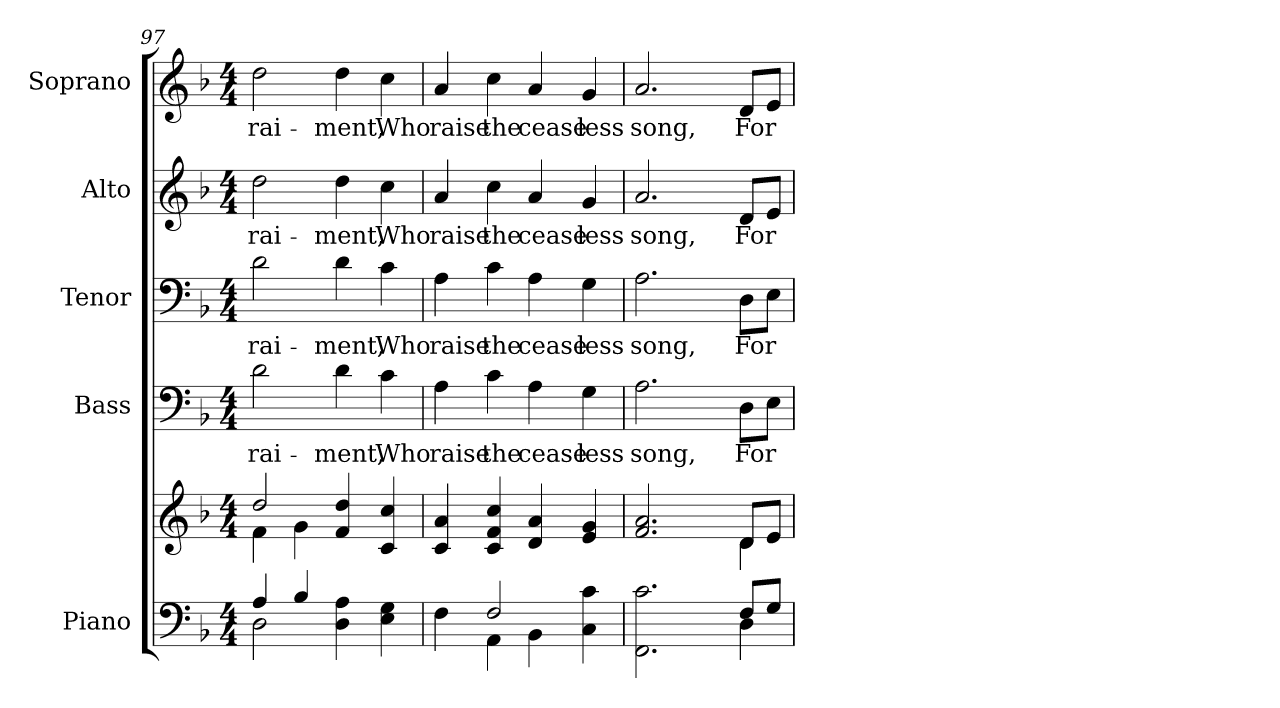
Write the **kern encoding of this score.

**kern	**kern	**kern	**text	**kern	**text	**kern	**text	**kern	**text
*part5	*part5	*part4	*part4	*part3	*part3	*part2	*part2	*part1	*part1
*staff6	*staff5	*staff4	*staff4	*staff3	*staff3	*staff2	*staff2	*staff1	*staff1
*I"Piano	*	*I"Bass	*	*I"Tenor	*	*I"Alto	*	*I"Soprano	*
*I'Pno.	*	*I'B.	*	*I'T.	*	*I'A.	*	*I'S.	*
*clefF4	*clefG2	*clefF4	*	*clefF4	*	*clefG2	*	*clefG2	*
*k[b-]	*k[b-]	*k[b-]	*	*k[b-]	*	*k[b-]	*	*k[b-]	*
*F:	*F:	*F:	*	*F:	*	*F:	*	*F:	*
*M4/4	*M4/4	*M4/4	*	*M4/4	*	*M4/4	*	*M4/4	*
=97	=97	=97	=97	=97	=97	=97	=97	=97	=97
*^	*^	*	*	*	*	*	*	*	*
!	!	!	!	!	!LO:LY:b:color=#000000	!	!	!	!	!	!
!	!	!	!	!	!	!	!LO:LY:b:color=#000000	!	!	!	!
!	!	!	!	!	!	!	!	!	!LO:LY:b:color=#000000	!	!
!	!	!	!	!	!	!	!	!	!	!	!LO:LY:b:color=#000000
4Ai/	2Di\	2ddi/	4fi\	2di\	rai-	2di\	rai-	2ddi\	rai-	2ddi\	rai-
4B-i/	.	.	4gi\	.	.	.	.	.	.	.	.
!	!	!	!	!	!LO:LY:b:color=#000000	!	!	!	!	!	!
!	!	!	!	!	!	!	!LO:LY:b:color=#000000	!	!	!	!
!	!	!	!	!	!	!	!	!	!LO:LY:b:color=#000000	!	!
!	!	!	!	!	!	!	!	!	!	!	!LO:LY:b:color=#000000
4Di\ 4Ai	2ryy	4fi/ 4ddi	2ryy	4di\	-ment,	4di\	-ment,	4ddi\	-ment,	4ddi\	-ment,
!	!	!	!	!	!LO:LY:b:color=#000000	!	!	!	!	!	!
!	!	!	!	!	!	!	!LO:LY:b:color=#000000	!	!	!	!
!	!	!	!	!	!	!	!	!	!LO:LY:b:color=#000000	!	!
!	!	!	!	!	!	!	!	!	!	!	!LO:LY:b:color=#000000
4Ei\ 4Gi	.	4ci/ 4cci	.	4ci\	Who	4ci\	Who	4cci\	Who	4cci\	Who
*	*	*v	*v	*	*	*	*	*	*	*	*
!!LO:LB:g=z
=98	=98	=98	=98	=98	=98	=98	=98	=98	=98	=98
!	!	!	!	!LO:LY:b:color=#000000	!	!	!	!	!	!
!	!	!	!	!	!	!LO:LY:b:color=#000000	!	!	!	!
!	!	!	!	!	!	!	!	!LO:LY:b:color=#000000	!	!
!	!	!	!	!	!	!	!	!	!	!LO:LY:b:color=#000000
4Fi\	4ryy	4ci/ 4ai	4Ai\	raise	4Ai\	raise	4ai/	raise	4ai/	raise
!	!	!	!	!LO:LY:b:color=#000000	!	!	!	!	!	!
!	!	!	!	!	!	!LO:LY:b:color=#000000	!	!	!	!
!	!	!	!	!	!	!	!	!LO:LY:b:color=#000000	!	!
!	!	!	!	!	!	!	!	!	!	!LO:LY:b:color=#000000
2Fi/	4AAi\	4ci/ 4fi 4cci	4ci\	the	4ci\	the	4cci\	the	4cci\	the
!	!	!	!	!LO:LY:b:color=#000000	!	!	!	!	!	!
!	!	!	!	!	!	!LO:LY:b:color=#000000	!	!	!	!
!	!	!	!	!	!	!	!	!LO:LY:b:color=#000000	!	!
!	!	!	!	!	!	!	!	!	!	!LO:LY:b:color=#000000
.	4BB-i\	4di/ 4ai	4Ai\	cease	4Ai\	cease	4ai/	cease	4ai/	cease
!	!	!	!	!LO:LY:b:color=#000000	!	!	!	!	!	!
!	!	!	!	!	!	!LO:LY:b:color=#000000	!	!	!	!
!	!	!	!	!	!	!	!	!LO:LY:b:color=#000000	!	!
!	!	!	!	!	!	!	!	!	!	!LO:LY:b:color=#000000
4Ci\ 4ci	4ryy	4ei/ 4gi	4Gi\	less	4Gi\	less	4gi/	less	4gi/	less
=99	=99	=99	=99	=99	=99	=99	=99	=99	=99	=99
*	*	*^	*	*	*	*	*	*	*	*
!	!	!	!	!	!LO:LY:b:color=#000000	!	!	!	!	!	!
!	!	!	!	!	!	!	!LO:LY:b:color=#000000	!	!	!	!
!	!	!	!	!	!	!	!	!	!LO:LY:b:color=#000000	!	!
!	!	!	!	!	!	!	!	!	!	!	!LO:LY:b:color=#000000
2.FFi\ 2.ci	2ryy	2.fi/ 2.ai	2ryy	2.Ai\	song,	2.Ai\	song,	2.ai/	song,	2.ai/	song,
.	4ryy	.	4ryy	.	.	.	.	.	.	.	.
!	!	!	!	!	!LO:LY:b:color=#000000	!	!	!	!	!	!
!	!	!	!	!	!	!	!LO:LY:b:color=#000000	!	!	!	!
!	!	!	!	!	!	!	!	!	!LO:LY:b:color=#000000	!	!
!	!	!	!	!	!	!	!	!	!	!	!LO:LY:b:color=#000000
8Fi/L	4Di\	8di/L	4di\	8Di\L	For	8Di\L	For	8di/L	For	8di/L	For
8Gi/J	.	8ei/J	.	8Ei\J	.	8Ei\J	.	8ei/J	.	8ei/J	.
*v	*v	*	*	*	*	*	*	*	*	*	*
*	*v	*v	*	*	*	*	*	*	*	*
=	=	=	=	=	=	=	=	=	=
*-	*-	*-	*-	*-	*-	*-	*-	*-	*-
